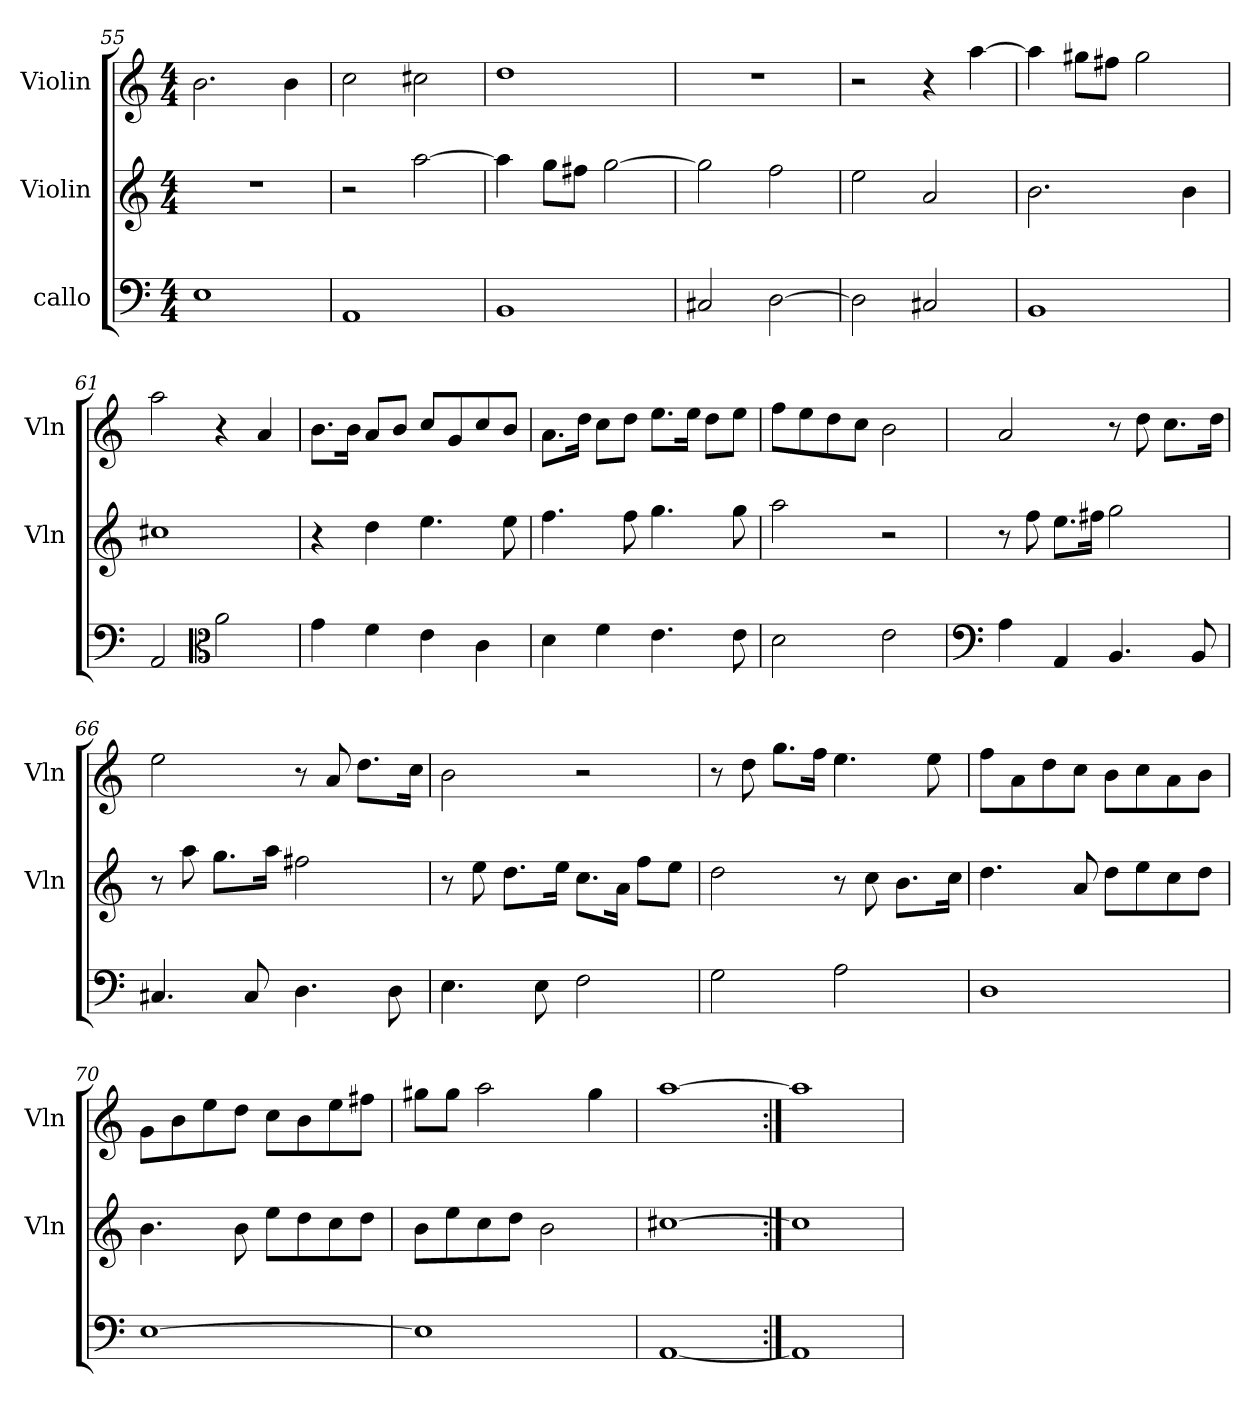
**kern	**kern	**kern
*part3	*part2	*part1
*staff3	*staff2	*staff1
*I"callo	*I"Violin	*I"Violin
*	*I'Vln	*I'Vln
*clefF4	*clefG2	*clefG2
*k[]	*k[]	*k[]
*M4/4	*M4/4	*M4/4
=55	=55	=55
1E	1r	2.b\
.	.	4b\
=56	=56	=56
1AA	2r	2cc\
.	[2aa\	2cc#X\
=57	=57	=57
1BB	4aa\]	1dd
.	8gg\L	.
.	8ff#X\J	.
.	[2gg\	.
=58	=58	=58
2C#X/	2gg\]	1r
[2D\	2ff\	.
=59	=59	=59
2D\]	2ee\	2r
2C#X/	2a/	4r
.	.	[4aa\
=60	=60	=60
1BB	2.b\	4aa\]
.	.	8gg#X\L
.	.	8ff#X\J
.	.	2gg#\
.	4b\	.
=61	=61	=61
2AA/	1cc#X	2aa\
*clefC3	*	*
2a\	.	4r
.	.	4a/
=62	=62	=62
4g\	4r	8.b\L
.	.	16b\Jk
4f\	4dd\	8a/L
.	.	8b/J
4e\	4.ee\	8cc/L
.	.	8g/
4c\	.	8cc/
.	8ee\	8b/J
=63	=63	=63
4d\	4.ff\	8.a\L
.	.	16dd\Jk
4f\	.	8cc\L
.	8ff\	8dd\J
4.e\	4.gg\	8.ee\L
.	.	16ee\Jk
.	.	8dd\L
8e\	8gg\	8ee\J
=64	=64	=64
2d\	2aa\	8ff\L
.	.	8ee\
.	.	8dd\
.	.	8cc\J
2e\	2r	2b\
=65	=65	=65
*clefF4	*	*
4A\	8r	2a/
.	8ff\	.
4AA/	8.ee\L	.
.	16ff#X\Jk	.
4.BB/	2gg\	8r
.	.	8dd\
.	.	8.cc\L
8BB/	.	.
.	.	16dd\Jk
=66	=66	=66
4.C#X/	8r	2ee\
.	8aa\	.
.	8.gg\L	.
8C#/	.	.
.	16aa\Jk	.
4.D\	2ff#X\	8r
.	.	8a/
.	.	8.dd\L
8D\	.	.
.	.	16cc\Jk
=67	=67	=67
4.E\	8r	2b\
.	8ee\	.
.	8.dd\L	.
8E\	.	.
.	16ee\Jk	.
2F\	8.cc\L	2r
.	16a\Jk	.
.	8ff\L	.
.	8ee\J	.
=68	=68	=68
2G\	2dd\	8r
.	.	8dd\
.	.	8.gg\L
.	.	16ff\Jk
2A\	8r	4.ee\
.	8cc\	.
.	8.b\L	.
.	.	8ee\
.	16cc\Jk	.
=69	=69	=69
1D	4.dd\	8ff\L
.	.	8a\
.	.	8dd\
.	8a/	8cc\J
.	8dd\L	8b\L
.	8ee\	8cc\
.	8cc\	8a\
.	8dd\J	8b\J
=70	=70	=70
[1E	4.b\	8g\L
.	.	8b\
.	.	8ee\
.	8b\	8dd\J
.	8ee\L	8cc\L
.	8dd\	8b\
.	8cc\	8ee\
.	8dd\J	8ff#X\J
=71	=71	=71
1E]	8b\L	8gg#X\L
.	8ee\	8gg#\J
.	8cc\	2aa\
.	8dd\J	.
.	2b\	.
.	.	4gg#\
=72	=72	=72
[1AA	[1cc#X	[1aa
=73:|!	=73:|!	=73:|!
1AA]	1cc#]	1aa]
=	=	=
*-	*-	*-
